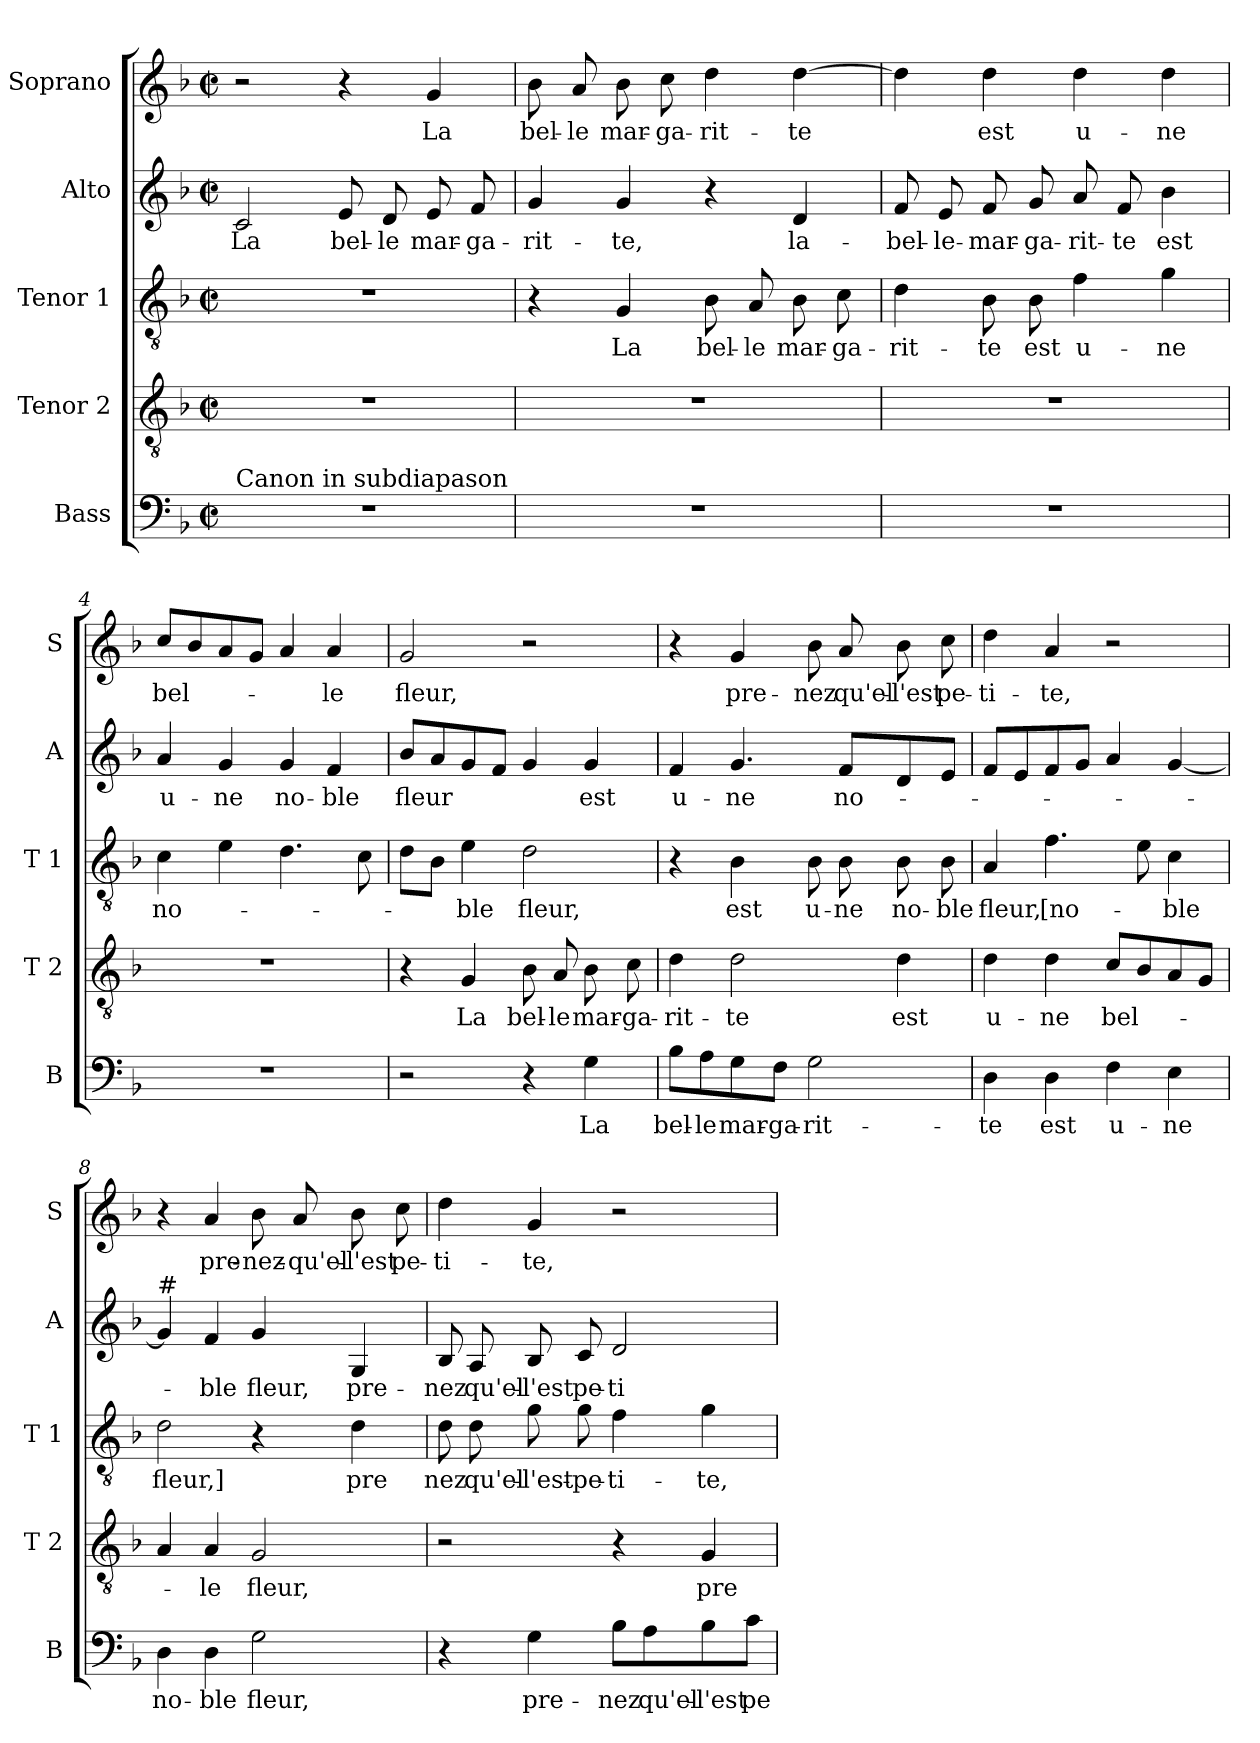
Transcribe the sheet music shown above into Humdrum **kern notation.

**kern	**text	**kern	**text	**kern	**text	**kern	**text	**kern	**text
*part5	*part5	*part4	*part4	*part3	*part3	*part2	*part2	*part1	*part1
*staff5	*staff5	*staff4	*staff4	*staff3	*staff3	*staff2	*staff2	*staff1	*staff1
*I"Bass	*	*I"Tenor 2	*	*I"Tenor 1	*	*I"Alto	*	*I"Soprano	*
*I'B	*	*I'T 2	*	*I'T 1	*	*I'A	*	*I'S	*
*clefF4	*	*clefGv2	*	*clefGv2	*	*clefG2	*	*clefG2	*
*k[b-]	*	*k[b-]	*	*k[b-]	*	*k[b-]	*	*k[b-]	*
*F:	*	*F:	*	*F:	*	*F:	*	*F:	*
*M2/2	*	*M2/2	*	*M2/2	*	*M2/2	*	*M2/2	*
*met(c|)	*	*met(c|)	*	*met(c|)	*	*met(c|)	*	*met(c|)	*
=1	=1	=1	=1	=1	=1	=1	=1	=1	=1
!LO:TX:a:t=Canon in subdiapason	!	!	!	!	!	!	!	!	!
1r	.	1r	.	1r	.	2c/	La	2r	.
.	.	.	.	.	.	8e/	bel-	4r	.
.	.	.	.	.	.	8d/	-le	.	.
.	.	.	.	.	.	8e/	mar-	4g/	La
.	.	.	.	.	.	8f/	-ga-	.	.
=2	=2	=2	=2	=2	=2	=2	=2	=2	=2
1r	.	1r	.	4r	.	4g/	-rit-	8b-\	bel-
.	.	.	.	.	.	.	.	8a/	-le
.	.	.	.	4G/	La	4g/	-te,	8b-\	mar-
.	.	.	.	.	.	.	.	8cc\	-ga-
.	.	.	.	8B-\	bel-	4r	.	4dd\	-rit-
.	.	.	.	8A/	-le	.	.	.	.
.	.	.	.	8B-\	mar-	4d/	la-	[4dd\	-te
.	.	.	.	8c\	-ga-	.	.	.	.
=3	=3	=3	=3	=3	=3	=3	=3	=3	=3
1r	.	1r	.	4d\	-rit-	8f/	-bel-	4dd\]	.
.	.	.	.	.	.	8e/	-le-	.	.
.	.	.	.	8B-\	-te	8f/	-mar-	4dd\	est
.	.	.	.	8B-\	est	8g/	-ga-	.	.
.	.	.	.	4f\	u-	8a/	-rit-	4dd\	u-
.	.	.	.	.	.	8f/	-te	.	.
.	.	.	.	4g\	-ne	4b-\	est	4dd\	-ne
=4	=4	=4	=4	=4	=4	=4	=4	=4	=4
1r	.	1r	.	4c\	no-	4a/	u-	8cc/L	bel-
.	.	.	.	.	.	.	.	8b-/	.
.	.	.	.	4e\	.	4g/	-ne	8a/	.
.	.	.	.	.	.	.	.	8g/J	.
.	.	.	.	4.d\	.	4g/	no-	4a/	.
.	.	.	.	.	.	4f/	-ble	4a/	-le
.	.	.	.	8c\	.	.	.	.	.
!!LO:LB:g=z
=5	=5	=5	=5	=5	=5	=5	=5	=5	=5
2r	.	4r	.	8d\L	.	8b-/L	fleur	2g/	fleur,
.	.	.	.	8B-\J	.	8a/	.	.	.
.	.	4G/	La	4e\	-ble	8g/	.	.	.
.	.	.	.	.	.	8f/J	.	.	.
4r	.	8B-\	bel-	2d\	fleur,	4g/	.	2r	.
.	.	8A/	-le	.	.	.	.	.	.
4G\	La	8B-\	mar-	.	.	4g/	est	.	.
.	.	8c\	-ga-	.	.	.	.	.	.
=6	=6	=6	=6	=6	=6	=6	=6	=6	=6
8B-\L	bel-	4d\	-rit-	4r	.	4f/	u-	4r	.
8A\	-le	.	.	.	.	.	.	.	.
8G\	mar-	2d\	-te	4B-\	est	4.g/	-ne	4g/	pre-
8F\J	-ga-	.	.	.	.	.	.	.	.
2G\	-rit-	.	.	8B-\	u-	.	.	8b-\	-nez
.	.	.	.	8B-\	-ne	8f/L	no-	8a/	qu'el-
.	.	4d\	est	8B-\	no-	8d/	.	8b-\	-l'est
.	.	.	.	8B-\	-ble	8e/J	.	8cc\	pe-
=7	=7	=7	=7	=7	=7	=7	=7	=7	=7
4D\	-te	4d\	u-	4A/	fleur,	8f/L	.	4dd\	-ti-
.	.	.	.	.	.	8e/	.	.	.
4D\	est	4d\	-ne	4.f\	[no-	8f/	.	4a/	-te,
.	.	.	.	.	.	8g/J	.	.	.
4F\	u-	8c/L	bel-	.	.	4a/	.	2r	.
.	.	8B-/	.	8e\	.	.	.	.	.
4E\	-ne	8A/	.	4c\	-ble	[4g/	.	.	.
.	.	8G/J	.	.	.	.	.	.	.
=8	=8	=8	=8	=8	=8	=8	=8	=8	=8
!	!	!	!	!	!	!LO:TX:a:t=#	!	!	!
4D\	no-	4A/	.	2d\	fleur,]	4g/]	.	4r	.
4D\	-ble	4A/	-le	.	.	4f/	-ble	4a/	pre-
2G\	fleur,	2G/	fleur,	4r	.	4g/	fleur,	8b-\	-nez-
.	.	.	.	.	.	.	.	8a/	-qu'el-
.	.	.	.	4d\	pre	4G/	pre-	8b-\	-l'est
.	.	.	.	.	.	.	.	8cc\	pe-
!!LO:PB:g=z
=9	=9	=9	=9	=9	=9	=9	=9	=9	=9
4r	.	2r	.	8d\	nez	8B-/	-nez	4dd\	-ti-
.	.	.	.	8d\	qu'el-	8A/	qu'el-	.	.
4G\	pre-	.	.	8g\	-l'est-	8B-/	-l'est	4g/	-te,
.	.	.	.	8g\	-pe-	8c/	pe-	.	.
8B-\L	-nez	4r	.	4f\	-ti-	2d/	-ti-	2r	.
8A\	qu'el-	.	.	.	.	.	.	.	.
8B-\	-l'est	4G/	pre-	4g\	-te,	.	.	.	.
8c\J	pe-	.	.	.	.	.	.	.	.
=	=	=	=	=	=	=	=	=	=
*-	*-	*-	*-	*-	*-	*-	*-	*-	*-
